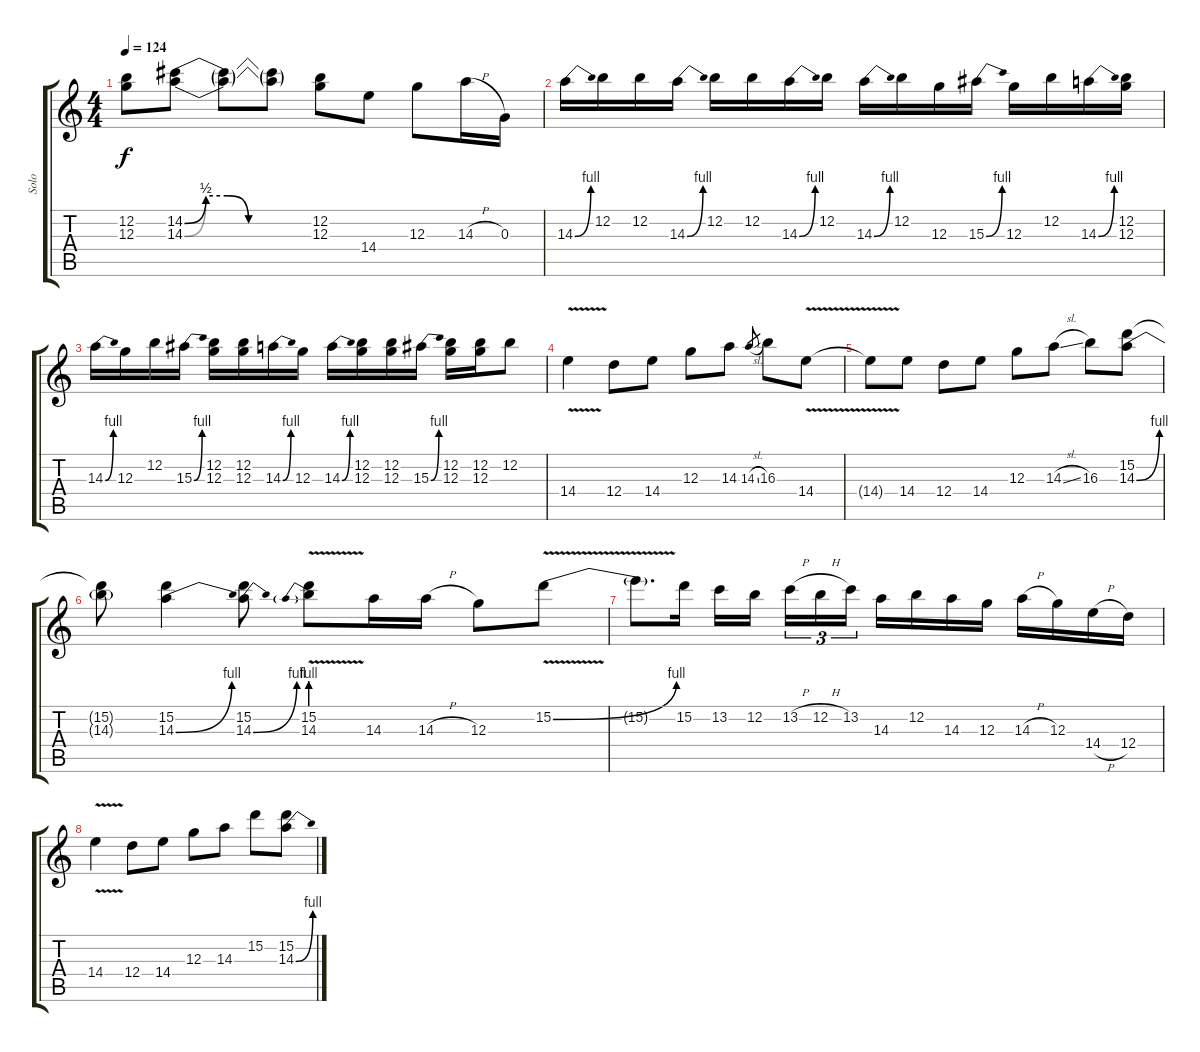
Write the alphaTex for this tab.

\track ("Solo" "Solo") {instrument distortionguitar}
\staff {score tabs}
\tuning (E4 B3 G3 D3 A2 E2) {hide}
\ts (4 4)
\tempo 124
\clef g2
\ks c
(12.2 12.3).8{dy f} (14.2{be (custom 0 0 10 2 20 2 30 0 60 0)} 14.3{be (custom 0 0 10 2 20 2 30 0 60 0)}).8 (14.2{t} 14.3{t}).8 (14.2{t} 14.3{t}).8 (12.2 12.3).8 14.4.8 12.3.8 14.3{h}.16 0.3.16 |
14.3{be (bend 0 0 60 4)}.16 12.2.16 12.2.16 14.3{be (bend 0 0 60 4)}.16 12.2.16 12.2.16 14.3{be (bend 0 0 60 4)}.16 12.2.16 14.3{be (bend 0 0 60 4)}.16 12.2.16 12.3.16 15.3{be (bend 0 0 60 4)}.16 12.3.16 12.2.16 14.3{be (bend 0 0 60 4)}.16 (12.2 12.3).16 |
14.3{be (bend 0 0 60 4)}.16 12.3.16 12.2.16 15.3{be (bend 0 0 60 4)}.16 (12.2 12.3).16 (12.2 12.3).16 14.3{be (bend 0 0 60 4)}.16 12.3.16 14.3{be (bend 0 0 60 4)}.16 (12.2 12.3).16 (12.2 12.3).16 15.3{be (bend 0 0 60 4)}.16 (12.2 12.3).16 (12.2 12.3).16 12.2.8 |
14.4{v}.4{instrument distortionguitar} 12.4.8 14.4.8 12.3.8 14.3.8 14.3{sl}.8{gr} 16.3.8 14.4{v}.8 |
14.4{t}.8 14.4.8 12.4.8 14.4.8 12.3.8 14.3{sl}.8 16.3.8 (15.2 14.3{be (bend 0 0 60 4)}).8 |
(15.2{t} 14.3{t}).8 (15.2 14.3{be (bend 0 0 60 4)}).4 (15.2 14.3{be (bend 0 0 60 4)}).8 (15.2{v} 14.3{be (prebend 0 4 60 4) v}).8 14.3.16 14.3{h}.16 12.3.8 15.2{be (bend 0 0 60 4) v}.8 |
15.2{t}.8{d} 15.2.16 13.2.16 12.2.16{beam splitsecondary} 13.2{h}.16{tu (3 2)} 12.2{h}.16{tu (3 2)} 13.2.16{tu (3 2)} 14.3.16 12.2.16 14.3.16 12.3.16 14.3{h}.16 12.3.16 14.4{h}.16 12.4.16 |
14.4{v}.4 12.4.8 14.4.8 12.3.8 14.3.8 15.2.8 (15.2 14.3{be (bend 0 0 60 4)}).8
